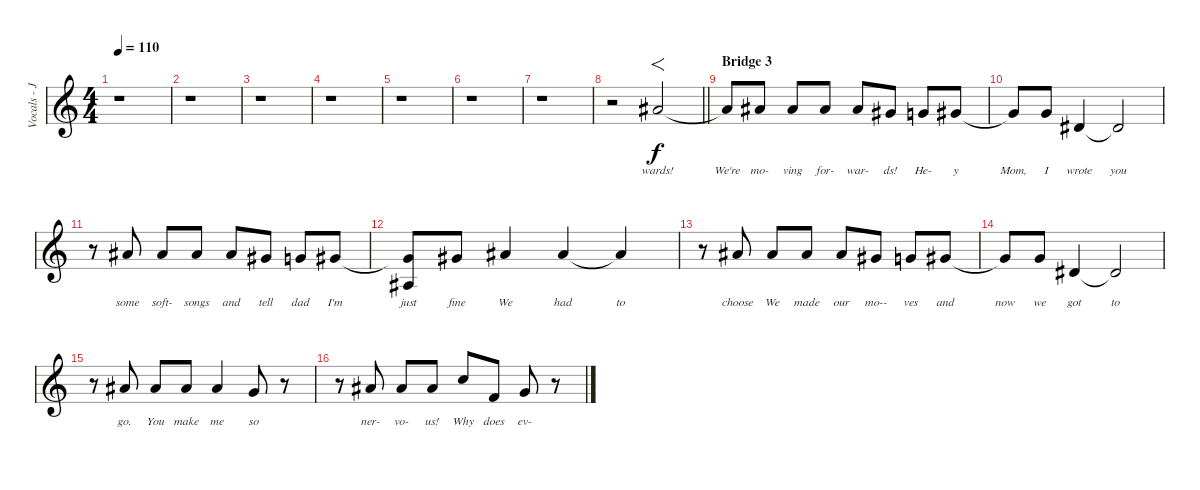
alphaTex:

\track ("Vocals - Jermy McKinnon" "Vocals - J") {instrument lead8bassandlead}
\staff {score}
\tuning (E4 B3 G3 D3 A2 E2) {hide}
\ts (4 4)
\tempo 110
\clef g2
\ks c
r.1{dy f} |
r.1 |
r.1 |
r.1 |
r.1 |
r.1 |
r.1 |
\barLineRight lightlight
r.2 6.1.2{f lyrics (0 "wards!") lyrics (1 "") lyrics (2 "") lyrics (3 "") lyrics (4 "")} |
\section ("" "Bridge 3")
6.1{t}.8{lyrics (0 "We're") lyrics (1 "") lyrics (2 "") lyrics (3 "") lyrics (4 "")} 6.1.8{lyrics (0 "mo-") lyrics (1 "") lyrics (2 "") lyrics (3 "") lyrics (4 "")} 6.1.8{lyrics (0 "ving") lyrics (1 "") lyrics (2 "") lyrics (3 "") lyrics (4 "")} 6.1.8{lyrics (0 "for-") lyrics (1 "") lyrics (2 "") lyrics (3 "") lyrics (4 "")} 6.1.8{lyrics (0 "war-") lyrics (1 "") lyrics (2 "") lyrics (3 "") lyrics (4 "")} 4.1.8{lyrics (0 "ds!") lyrics (1 "") lyrics (2 "") lyrics (3 "") lyrics (4 "")} 3.1.8{lyrics (0 "He-") lyrics (1 "") lyrics (2 "") lyrics (3 "") lyrics (4 "")} 4.1.8{lyrics (0 "y") lyrics (1 "") lyrics (2 "") lyrics (3 "") lyrics (4 "")} |
4.1{t}.8{lyrics (0 "Mom,") lyrics (1 "") lyrics (2 "") lyrics (3 "") lyrics (4 "")} 3.1.8{lyrics (0 "I") lyrics (1 "") lyrics (2 "") lyrics (3 "") lyrics (4 "")} 4.2.4{lyrics (0 "wrote") lyrics (1 "") lyrics (2 "") lyrics (3 "") lyrics (4 "")} 4.2{t}.2{lyrics (0 "you") lyrics (1 "") lyrics (2 "") lyrics (3 "") lyrics (4 "")} |
r.8 6.1.8{lyrics (0 "some") lyrics (1 "") lyrics (2 "") lyrics (3 "") lyrics (4 "")} 6.1.8{lyrics (0 "soft-") lyrics (1 "") lyrics (2 "") lyrics (3 "") lyrics (4 "")} 6.1.8{lyrics (0 "songs") lyrics (1 "") lyrics (2 "") lyrics (3 "") lyrics (4 "")} 6.1.8{lyrics (0 "and") lyrics (1 "") lyrics (2 "") lyrics (3 "") lyrics (4 "")} 4.1.8{lyrics (0 "tell") lyrics (1 "") lyrics (2 "") lyrics (3 "") lyrics (4 "")} 3.1.8{lyrics (0 "dad") lyrics (1 "") lyrics (2 "") lyrics (3 "") lyrics (4 "")} 4.1.8{lyrics (0 "I'm") lyrics (1 "") lyrics (2 "") lyrics (3 "") lyrics (4 "")} |
(4.1{t} 3.3).8{lyrics (0 "just") lyrics (1 "") lyrics (2 "") lyrics (3 "") lyrics (4 "")} 4.1.8{lyrics (0 "fine") lyrics (1 "") lyrics (2 "") lyrics (3 "") lyrics (4 "")} 6.1.4{lyrics (0 "We") lyrics (1 "") lyrics (2 "") lyrics (3 "") lyrics (4 "")} 6.1.4{lyrics (0 "had") lyrics (1 "") lyrics (2 "") lyrics (3 "") lyrics (4 "")} 6.1{t}.4{lyrics (0 "to") lyrics (1 "") lyrics (2 "") lyrics (3 "") lyrics (4 "")} |
r.8 6.1.8{lyrics (0 "choose") lyrics (1 "") lyrics (2 "") lyrics (3 "") lyrics (4 "")} 6.1.8{lyrics (0 "We") lyrics (1 "") lyrics (2 "") lyrics (3 "") lyrics (4 "")} 6.1.8{lyrics (0 "made") lyrics (1 "") lyrics (2 "") lyrics (3 "") lyrics (4 "")} 6.1.8{lyrics (0 "our") lyrics (1 "") lyrics (2 "") lyrics (3 "") lyrics (4 "")} 4.1.8{lyrics (0 "mo--") lyrics (1 "") lyrics (2 "") lyrics (3 "") lyrics (4 "")} 3.1.8{lyrics (0 "ves") lyrics (1 "") lyrics (2 "") lyrics (3 "") lyrics (4 "")} 4.1.8{lyrics (0 "and") lyrics (1 "") lyrics (2 "") lyrics (3 "") lyrics (4 "")} |
4.1{t}.8{lyrics (0 "now") lyrics (1 "") lyrics (2 "") lyrics (3 "") lyrics (4 "")} 3.1.8{lyrics (0 "we") lyrics (1 "") lyrics (2 "") lyrics (3 "") lyrics (4 "")} 4.2.4{lyrics (0 "got") lyrics (1 "") lyrics (2 "") lyrics (3 "") lyrics (4 "")} 4.2{t}.2{lyrics (0 "to") lyrics (1 "") lyrics (2 "") lyrics (3 "") lyrics (4 "")} |
r.8 6.1.8{lyrics (0 "go.") lyrics (1 "") lyrics (2 "") lyrics (3 "") lyrics (4 "")} 6.1.8{lyrics (0 "You") lyrics (1 "") lyrics (2 "") lyrics (3 "") lyrics (4 "")} 6.1.8{lyrics (0 "make") lyrics (1 "") lyrics (2 "") lyrics (3 "") lyrics (4 "")} 6.1.4{lyrics (0 "me") lyrics (1 "") lyrics (2 "") lyrics (3 "") lyrics (4 "")} 3.1.8{lyrics (0 "so") lyrics (1 "") lyrics (2 "") lyrics (3 "") lyrics (4 "")} r.8 |
r.8 6.1.8{lyrics (0 "ner-") lyrics (1 "") lyrics (2 "") lyrics (3 "") lyrics (4 "")} 6.1.8{lyrics (0 "vo-") lyrics (1 "") lyrics (2 "") lyrics (3 "") lyrics (4 "")} 6.1.8{lyrics (0 "us!") lyrics (1 "") lyrics (2 "") lyrics (3 "") lyrics (4 "")} 8.1.8{lyrics (0 "Why") lyrics (1 "") lyrics (2 "") lyrics (3 "") lyrics (4 "")} 6.2.8{lyrics (0 "does") lyrics (1 "") lyrics (2 "") lyrics (3 "") lyrics (4 "")} 8.2.8{lyrics (0 "ev-") lyrics (1 "") lyrics (2 "") lyrics (3 "") lyrics (4 "")} r.8
